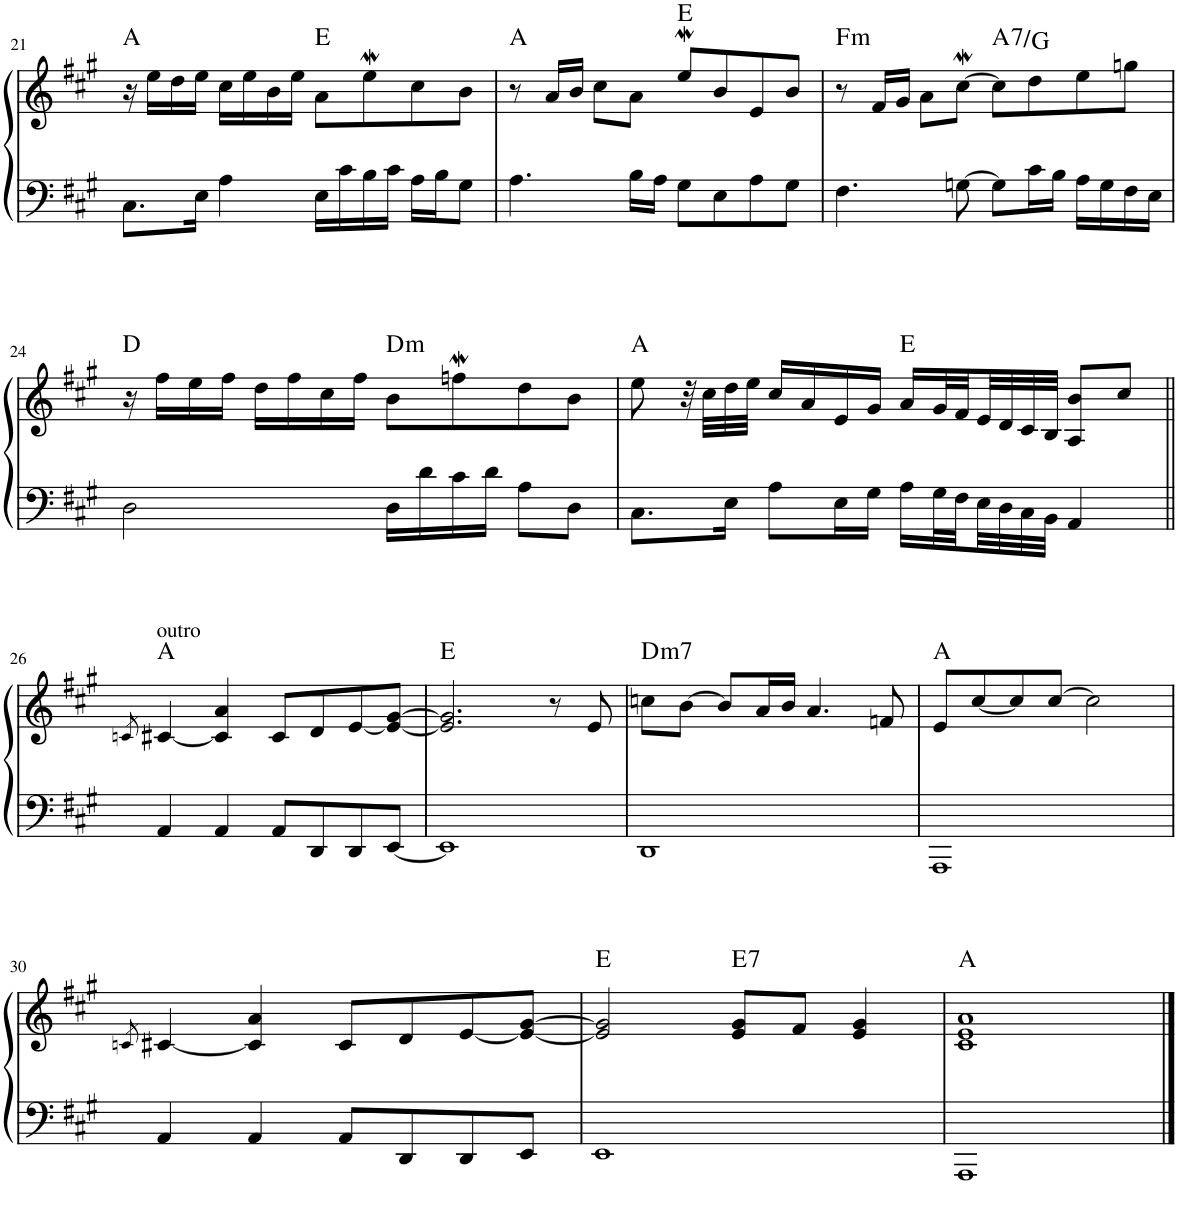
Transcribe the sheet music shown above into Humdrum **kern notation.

**kern	**kern	**harte
*part1	*part1	*part1
*staff2	*staff1	*
*I"Piano	*	*
*I'Pno.	*	*
!!LO:PB:g=z
*clefF4	*clefG2	*
*k[f#c#g#]	*k[f#c#g#]	*
*M4/4	*M4/4	*
=21	=21	=21
8.C#\L	16r	A:maj
.	16ee\LL	.
.	16dd\	.
16E\Jk	16ee\JJ	.
4A\	16cc#\LL	.
.	16ee\	.
.	16b\	.
.	16ee\JJ	.
16E\LL	8a\L	E:maj
16c#\	.	.
16B\	8eeW\	.
16c#\JJ	.	.
16A\LL	8cc#\	.
16B\J	.	.
8G#\J	8b\J	.
=22	=22	=22
4.A\	8r	A:maj
.	16a/LL	.
.	16b/JJ	.
.	8cc#\L	.
16B\LL	8a\J	.
16A\JJ	.	.
8G#\L	8eeW/L	E:maj
8E\	8b/	.
8A\	8e/	.
8G#\J	8b/J	.
=23	=23	=23
!	!	!LO:H:kt=m
4.F#\	8r	F:min
.	16f#/LL	.
.	16g#/JJ	.
.	8a\L	.
[8Gn\	[8cc#W\J	.
!	!	!LO:H:kt=7
8G\L]	8cc#\L]	A:7/b7
16c#\L	8dd\	.
16B\JJ	.	.
16A\LL	8ee\	.
16G\	.	.
16F#\	8ggn\J	.
16E\JJ	.	.
!!LO:LB:g=z
=24	=24	=24
2D\	16r	D:maj
.	16ff#\LL	.
.	16ee\	.
.	16ff#\JJ	.
.	16dd\LL	.
.	16ff#\	.
.	16cc#\	.
.	16ff#\JJ	.
!	!	!LO:H:kt=m
16D\LL	8b\L	D:min
16d\	.	.
16c#\	8ffnw\	.
16d\JJ	.	.
8A\L	8dd\	.
8D\J	8b\J	.
=25	=25	=25
8.C#\L	8ee\	A:maj
.	32r	.
.	32cc#\LLL	.
16E\Jk	32dd\	.
.	32ee\JJJ	.
8A\L	16cc#/LL	.
.	16a/	.
16E\L	16e/	.
16G#\JJ	16g#/JJ	.
16A\LL	16a/LL	E:maj
32G#\L	32g#/L	.
32F#\	32f#/	.
32E\	32e/	.
32D\	32d/	.
32C#\	32c#/	.
32BB\JJJ	32B/JJJ	.
4AA/	8A/ 8b/L	.
.	8cc#/J	.
!!LO:LB:g=z
=26||	=26||	=26||
.	8qcn/	.
!	!LO:TX:a:t=outro	!
4AA/	[4c#X/	A:maj
4AA/	4c#/] 4a/	.
8AA/L	8c#/L	.
8DD/	8d/	.
8DD/	[8e/	.
[8EE/J	8e/_ [8g#/J	.
=27	=27	=27
1EE]	2.e/] 2.g#/]	E:maj
.	8r	.
.	8e/	.
=28	=28	=28
!	!	!LO:H:kt=m7
1DD	8ccn\L	D:min7
.	[8b\J	.
.	8b/L]	.
.	16a/L	.
.	16b/JJ	.
.	4.a/	.
.	8fn/	.
=29	=29	=29
1AAA	8e/L	A:maj
.	[8cc#/	.
.	8cc#/]	.
.	[8cc#/J	.
.	2cc#\]	.
!!LO:LB:g=z
=30	=30	=30
.	8qcn/	.
4AA/	[4c#X/	.
4AA/	4c#/] 4a/	.
8AA/L	8c#/L	.
8DD/	8d/	.
8DD/	[8e/	.
8EE/J	8e/_ [8g#/J	.
=31	=31	=31
1EE	2e/] 2g#/]	E:maj
!	!	!LO:H:kt=7
.	8e/ 8g#/L	E:7
.	8f#/J	.
.	4e/ 4g#/	.
=32	=32	=32
1AAA	1c# 1e 1a	A:maj
==	==	==
*-	*-	*-
